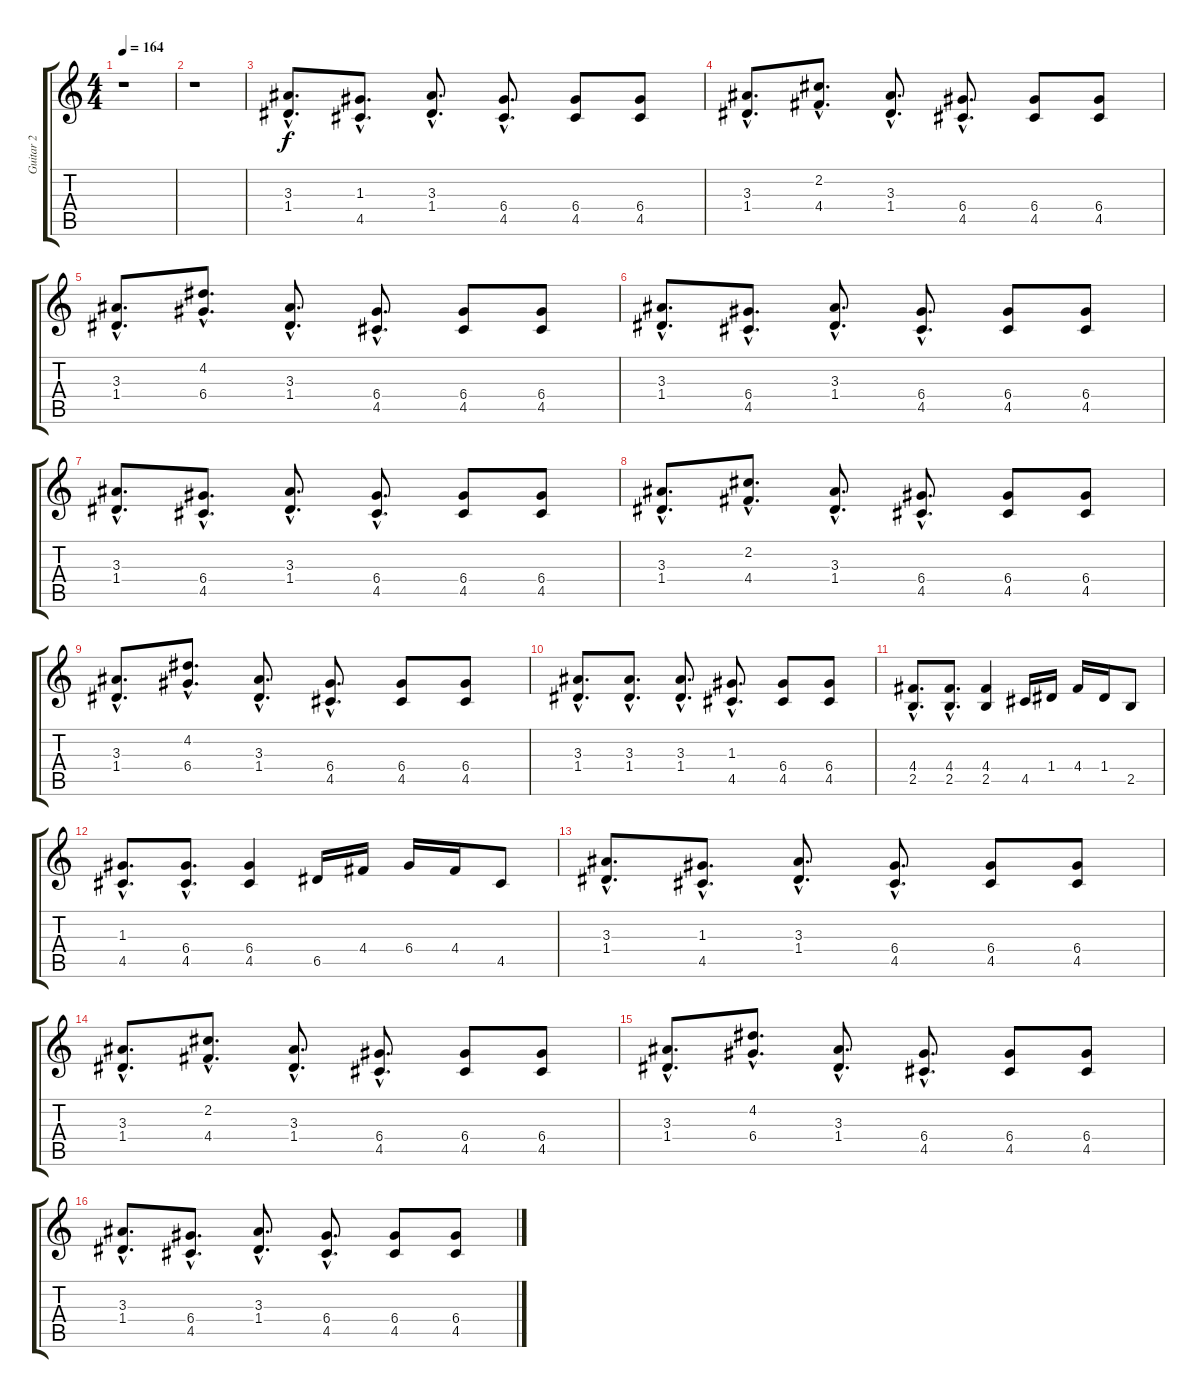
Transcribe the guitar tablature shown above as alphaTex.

\track ("Guitar 2" "Guitar 2") {instrument distortionguitar}
\staff {score tabs}
\tuning (E4 B3 G3 D3 A2 E2) {hide}
\ts (4 4)
\tempo 164
\clef g2
\ks c
r.1{dy f} |
r.1 |
(3.3{hac} 1.4{hac}).8{d} (1.3{hac} 4.5{hac}).8{d} (3.3{hac} 1.4{hac}).8{d} (6.4{hac} 4.5{hac}).8{d} (6.4 4.5).8 (6.4 4.5).8 |
(3.3{hac} 1.4{hac}).8{d} (2.2{hac} 4.4{hac}).8{d} (3.3{hac} 1.4{hac}).8{d} (6.4{hac} 4.5{hac}).8{d} (6.4 4.5).8 (6.4 4.5).8 |
(3.3{hac} 1.4{hac}).8{d} (4.2{hac} 6.4{hac}).8{d} (3.3{hac} 1.4{hac}).8{d} (6.4{hac} 4.5{hac}).8{d} (6.4 4.5).8 (6.4 4.5).8 |
(3.3{hac} 1.4{hac}).8{d} (6.4{hac} 4.5{hac}).8{d} (3.3{hac} 1.4{hac}).8{d} (6.4{hac} 4.5{hac}).8{d} (6.4 4.5).8 (6.4 4.5).8 |
(3.3{hac} 1.4{hac}).8{d} (6.4{hac} 4.5{hac}).8{d} (3.3{hac} 1.4{hac}).8{d} (6.4{hac} 4.5{hac}).8{d} (6.4 4.5).8 (6.4 4.5).8 |
(3.3{hac} 1.4{hac}).8{d} (2.2{hac} 4.4{hac}).8{d} (3.3{hac} 1.4{hac}).8{d} (6.4{hac} 4.5{hac}).8{d} (6.4 4.5).8 (6.4 4.5).8 |
(3.3{hac} 1.4{hac}).8{d} (4.2{hac} 6.4{hac}).8{d} (3.3{hac} 1.4{hac}).8{d} (6.4{hac} 4.5{hac}).8{d} (6.4 4.5).8 (6.4 4.5).8 |
(3.3{hac} 1.4{hac}).8{d} (3.3{hac} 1.4{hac}).8{d} (3.3{hac} 1.4{hac}).8{d} (1.3{hac} 4.5{hac}).8{d} (6.4 4.5).8 (6.4 4.5).8 |
(4.4{hac} 2.5{hac}).8{d} (4.4{hac} 2.5{hac}).8{d} (4.4 2.5).4 4.5.16 1.4.16 4.4.16 1.4.16 2.5.8 |
(1.3{hac} 4.5{hac}).8{d} (6.4{hac} 4.5{hac}).8{d} (6.4 4.5).4 6.5.16 4.4.16 6.4.16 4.4.16 4.5.8 |
(3.3{hac} 1.4{hac}).8{d} (1.3{hac} 4.5{hac}).8{d} (3.3{hac} 1.4{hac}).8{d} (6.4{hac} 4.5{hac}).8{d} (6.4 4.5).8 (6.4 4.5).8 |
(3.3{hac} 1.4{hac}).8{d} (2.2{hac} 4.4{hac}).8{d} (3.3{hac} 1.4{hac}).8{d} (6.4{hac} 4.5{hac}).8{d} (6.4 4.5).8 (6.4 4.5).8 |
(3.3{hac} 1.4{hac}).8{d} (4.2{hac} 6.4{hac}).8{d} (3.3{hac} 1.4{hac}).8{d} (6.4{hac} 4.5{hac}).8{d} (6.4 4.5).8 (6.4 4.5).8 |
(3.3{hac} 1.4{hac}).8{d} (6.4{hac} 4.5{hac}).8{d} (3.3{hac} 1.4{hac}).8{d} (6.4{hac} 4.5{hac}).8{d} (6.4 4.5).8 (6.4 4.5).8
